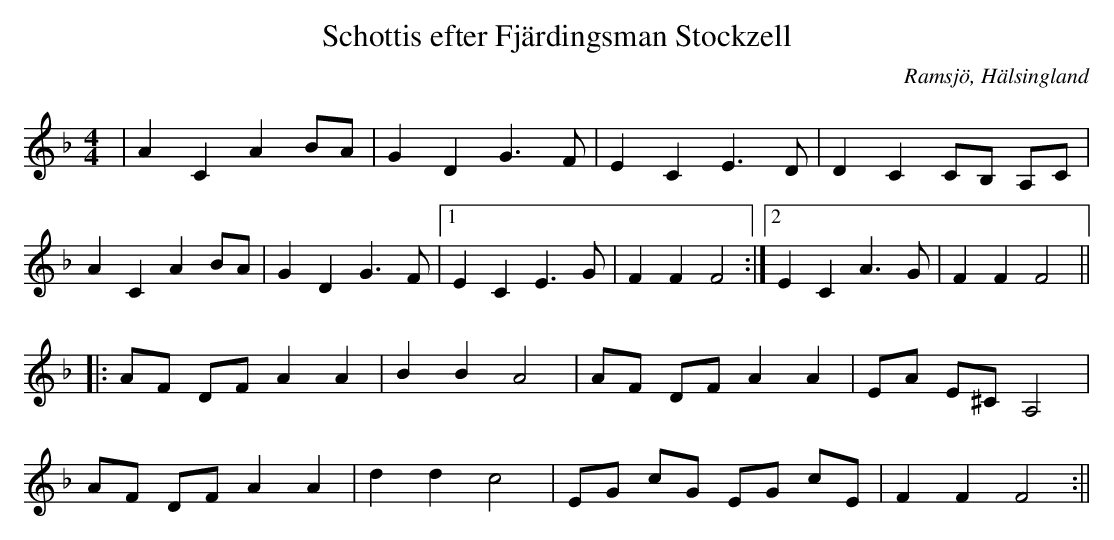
X:1
T: Schottis efter Fjärdingsman Stockzell
O: Ramsjö, Hälsingland
M: 4/4
L: 1/8
K: F
|A2 C2 A2 BA|G2 D2 G2>F2|E2 C2 E2>D2|D2 C2 CB, A,C|
A2 C2 A2 BA|G2 D2 G2>F2|1 E2 C2 E2>G2|F2 F2 F4:|2 E2 C2 A2>G2|F2 F2 F4||
|:AF DF A2 A2| B2 B2 A4|AF DF A2 A2|EA E^C A,4|
AF DF A2 A2| d2 d2 c4|EG cG EG cE|F2 F2 F4:||
